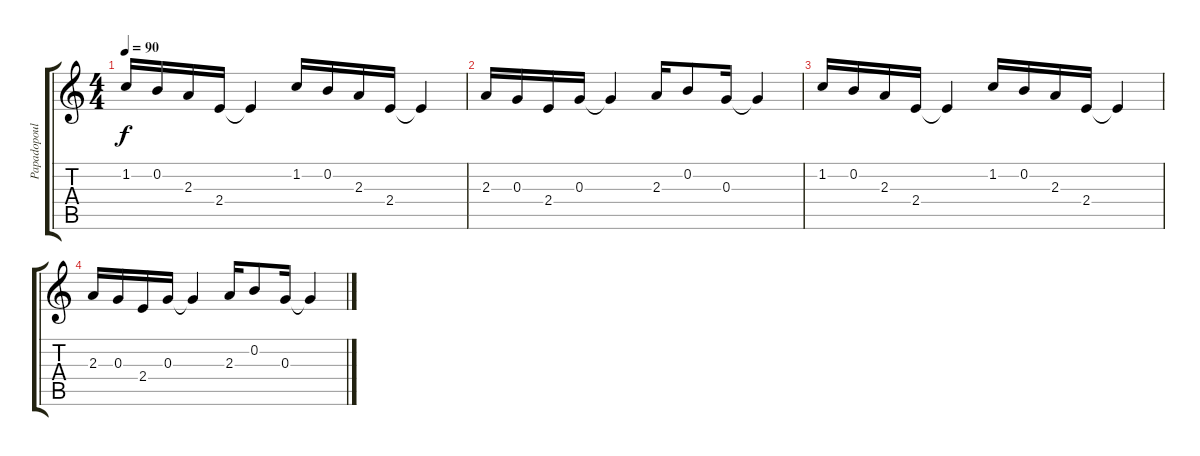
\track ("Papadopoulos (guitar1)" "Papadopoul") {instrument overdrivenguitar}
\staff {score tabs}
\tuning (E4 B3 G3 D3 A2 E2) {hide}
\ts (4 4)
\tempo 90
\clef g2
\ks c
1.2.16{dy f} 0.2.16 2.3.16 2.4.16 2.4{t}.4 1.2.16 0.2.16 2.3.16 2.4.16 2.4{t}.4 |
2.3.16 0.3.16 2.4.16 0.3.16 0.3{t}.4 2.3.16 0.2.8 0.3.16 0.3{t}.4 |
1.2.16 0.2.16 2.3.16 2.4.16 2.4{t}.4 1.2.16 0.2.16 2.3.16 2.4.16 2.4{t}.4 |
2.3.16 0.3.16 2.4.16 0.3.16 0.3{t}.4 2.3.16 0.2.8 0.3.16 0.3{t}.4
